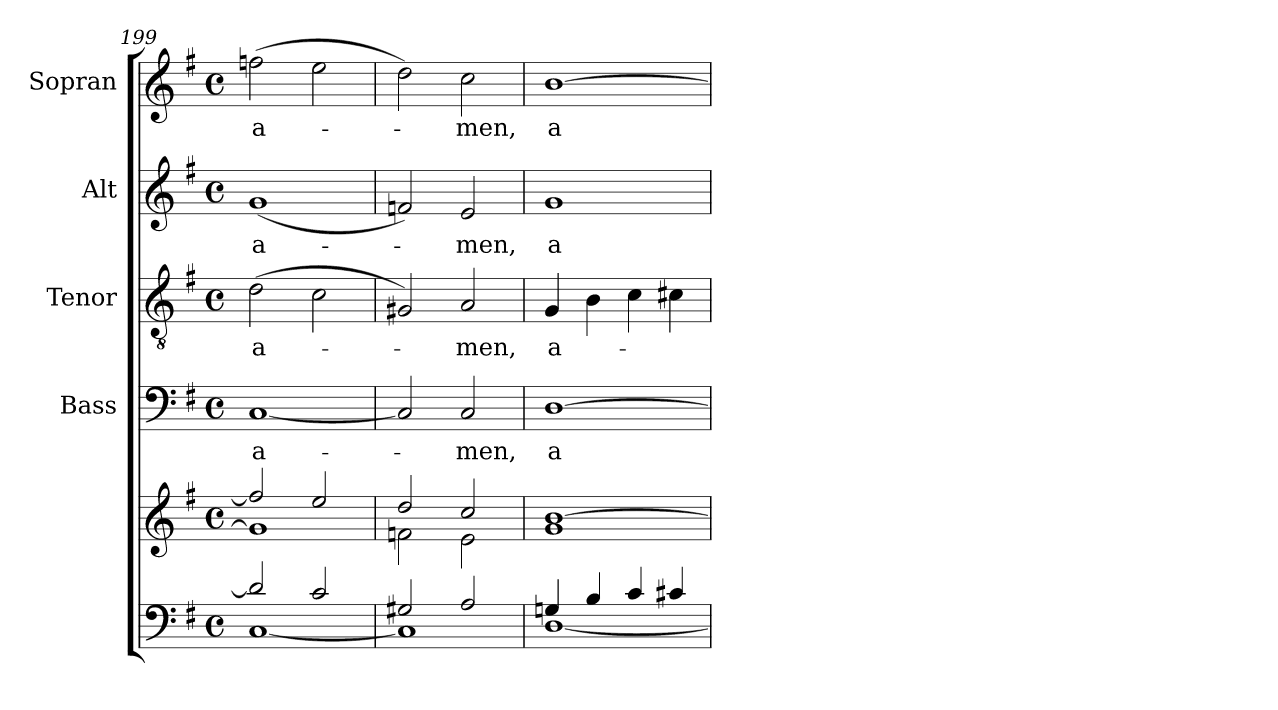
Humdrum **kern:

**kern	**kern	**kern	**text	**kern	**text	**kern	**text	**kern	**text
*part5	*part5	*part4	*part4	*part3	*part3	*part2	*part2	*part1	*part1
*staff6	*staff5	*staff4	*staff4	*staff3	*staff3	*staff2	*staff2	*staff1	*staff1
*	*	*I"Bass	*	*I"Tenor	*	*I"Alt	*	*I"Sopran	*
*	*	*I'B.	*	*I'T.	*	*I'A.	*	*I'S.	*
!!LO:LB:g=z
*clefF4	*clefG2	*clefF4	*	*clefGv2	*	*clefG2	*	*clefG2	*
*k[f#]	*k[f#]	*k[f#]	*	*k[f#]	*	*k[f#]	*	*k[f#]	*
*G:	*G:	*G:	*	*G:	*	*G:	*	*G:	*
*M4/4	*M4/4	*M4/4	*	*M4/4	*	*M4/4	*	*M4/4	*
*met(c)	*met(c)	*met(c)	*	*met(c)	*	*met(c)	*	*met(c)	*
=199	=199	=199	=199	=199	=199	=199	=199	=199	=199
*^	*^	*	*	*	*	*	*	*	*
!	!	!	!	!	!LO:LY:b	!	!LO:LY:b	!	!LO:LY:b	!	!LO:LY:b
2d/]	[<1C	2ff/]	1g]	[1C	a-	(>2d\	a-	(<1g	a-	(>2ffn\	a-
2c/	.	2ee/	.	.	.	2c\	.	.	.	2ee\	.
=200	=200	=200	=200	=200	=200	=200	=200	=200	=200	=200	=200
2G#X/	1C]	2dd/	2fn\	2C/]	.	2G#X/)	.	2fn/)	.	2dd\)	.
!	!	!	!	!	!LO:LY:b	!	!LO:LY:b	!	!LO:LY:b	!	!LO:LY:b
2A/	.	2cc/	2e\	2C/	-men,	2A/	-men,	2e/	-men,	2cc\	-men,
=201	=201	=201	=201	=201	=201	=201	=201	=201	=201	=201	=201
!	!	!	!	!	!LO:LY:b	!	!LO:LY:b	!	!LO:LY:b	!	!LO:LY:b
4Gn/	[<1D	[>1b	1g	[1D	a-	4G/	a-	1g	a-	[1b	a-
4B/	.	.	.	.	.	4B\	.	.	.	.	.
4c/	.	.	.	.	.	4c\	.	.	.	.	.
4c#X/	.	.	.	.	.	4c#X\	.	.	.	.	.
*v	*v	*	*	*	*	*	*	*	*	*	*
*	*v	*v	*	*	*	*	*	*	*	*
=	=	=	=	=	=	=	=	=	=
*-	*-	*-	*-	*-	*-	*-	*-	*-	*-
